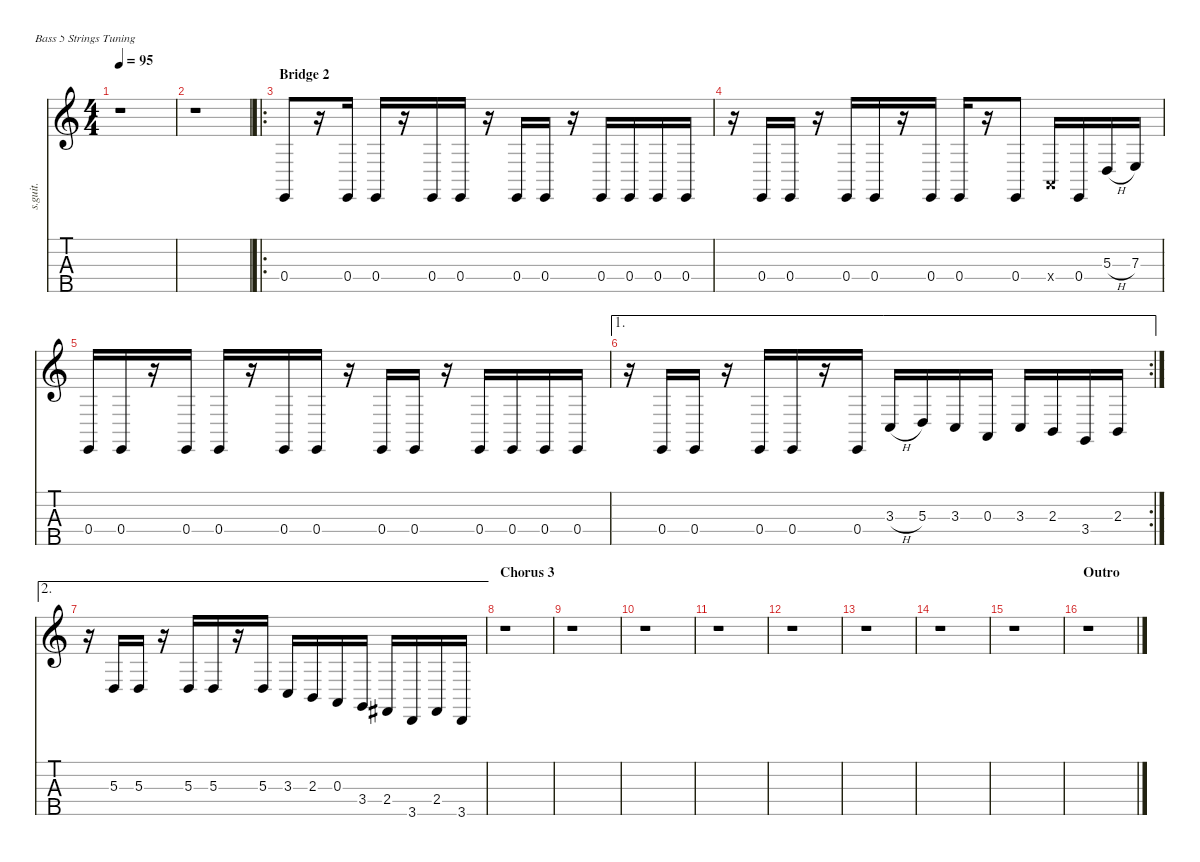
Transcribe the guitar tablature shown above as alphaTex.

\defaultSystemsLayout 4
\hideDynamics
\bracketExtendMode nobrackets
\track ("Francesco DiCosmo" "s.guit.") {instrument slapbass1}
\staff {score tabs}
\tuning (G2 D2 A1 E1 B0)
\ts (4 4)
\tempo 95
\clef g2
\ks c
r.1{dy f} |
r.1 |
\ro
\section ("" "Bridge 2")
0.4.8{lyrics (0 "") lyrics (1 "") lyrics (2 "") lyrics (3 "") lyrics (4 "")} r.16 0.4.16{lyrics (0 "") lyrics (1 "") lyrics (2 "") lyrics (3 "") lyrics (4 "")} 0.4.16{lyrics (0 "") lyrics (1 "") lyrics (2 "") lyrics (3 "") lyrics (4 "")} r.16 0.4.16{lyrics (0 "") lyrics (1 "") lyrics (2 "") lyrics (3 "") lyrics (4 "")} 0.4.16{lyrics (0 "") lyrics (1 "") lyrics (2 "") lyrics (3 "") lyrics (4 "")} r.16 0.4.16{lyrics (0 "") lyrics (1 "") lyrics (2 "") lyrics (3 "") lyrics (4 "")} 0.4.16{lyrics (0 "") lyrics (1 "") lyrics (2 "") lyrics (3 "") lyrics (4 "")} r.16 0.4.16{lyrics (0 "") lyrics (1 "") lyrics (2 "") lyrics (3 "") lyrics (4 "")} 0.4.16{lyrics (0 "") lyrics (1 "") lyrics (2 "") lyrics (3 "") lyrics (4 "")} 0.4.16{lyrics (0 "") lyrics (1 "") lyrics (2 "") lyrics (3 "") lyrics (4 "")} 0.4.16{lyrics (0 "") lyrics (1 "") lyrics (2 "") lyrics (3 "") lyrics (4 "")} |
r.16 0.4.16{lyrics (0 "") lyrics (1 "") lyrics (2 "") lyrics (3 "") lyrics (4 "")} 0.4.16{lyrics (0 "") lyrics (1 "") lyrics (2 "") lyrics (3 "") lyrics (4 "")} r.16 0.4.16{lyrics (0 "") lyrics (1 "") lyrics (2 "") lyrics (3 "") lyrics (4 "")} 0.4.16{lyrics (0 "") lyrics (1 "") lyrics (2 "") lyrics (3 "") lyrics (4 "")} r.16 0.4.16{lyrics (0 "") lyrics (1 "") lyrics (2 "") lyrics (3 "") lyrics (4 "")} 0.4.16{lyrics (0 "") lyrics (1 "") lyrics (2 "") lyrics (3 "") lyrics (4 "")} r.16 0.4.8{lyrics (0 "") lyrics (1 "") lyrics (2 "") lyrics (3 "") lyrics (4 "")} 5.4{x}.16{lyrics (0 "") lyrics (1 "") lyrics (2 "") lyrics (3 "") lyrics (4 "")} 0.4.16{lyrics (0 "") lyrics (1 "") lyrics (2 "") lyrics (3 "") lyrics (4 "")} 5.3{h}.16{lyrics (0 "") lyrics (1 "") lyrics (2 "") lyrics (3 "") lyrics (4 "")} 7.3.16{lyrics (0 "") lyrics (1 "") lyrics (2 "") lyrics (3 "") lyrics (4 "")} |
0.4.16{lyrics (0 "") lyrics (1 "") lyrics (2 "") lyrics (3 "") lyrics (4 "")} 0.4.16{lyrics (0 "") lyrics (1 "") lyrics (2 "") lyrics (3 "") lyrics (4 "")} r.16 0.4.16{lyrics (0 "") lyrics (1 "") lyrics (2 "") lyrics (3 "") lyrics (4 "")} 0.4.16{lyrics (0 "") lyrics (1 "") lyrics (2 "") lyrics (3 "") lyrics (4 "")} r.16 0.4.16{lyrics (0 "") lyrics (1 "") lyrics (2 "") lyrics (3 "") lyrics (4 "")} 0.4.16{lyrics (0 "") lyrics (1 "") lyrics (2 "") lyrics (3 "") lyrics (4 "")} r.16 0.4.16{lyrics (0 "") lyrics (1 "") lyrics (2 "") lyrics (3 "") lyrics (4 "")} 0.4.16{lyrics (0 "") lyrics (1 "") lyrics (2 "") lyrics (3 "") lyrics (4 "")} r.16 0.4.16{lyrics (0 "") lyrics (1 "") lyrics (2 "") lyrics (3 "") lyrics (4 "")} 0.4.16{lyrics (0 "") lyrics (1 "") lyrics (2 "") lyrics (3 "") lyrics (4 "")} 0.4.16{lyrics (0 "") lyrics (1 "") lyrics (2 "") lyrics (3 "") lyrics (4 "")} 0.4.16{lyrics (0 "") lyrics (1 "") lyrics (2 "") lyrics (3 "") lyrics (4 "")} |
\ae 1
\rc 2
r.16 0.4.16{lyrics (0 "") lyrics (1 "") lyrics (2 "") lyrics (3 "") lyrics (4 "")} 0.4.16{lyrics (0 "") lyrics (1 "") lyrics (2 "") lyrics (3 "") lyrics (4 "")} r.16 0.4.16{lyrics (0 "") lyrics (1 "") lyrics (2 "") lyrics (3 "") lyrics (4 "")} 0.4.16{lyrics (0 "") lyrics (1 "") lyrics (2 "") lyrics (3 "") lyrics (4 "")} r.16 0.4.16{lyrics (0 "") lyrics (1 "") lyrics (2 "") lyrics (3 "") lyrics (4 "")} 3.3{h}.16{lyrics (0 "") lyrics (1 "") lyrics (2 "") lyrics (3 "") lyrics (4 "")} 5.3.16{lyrics (0 "") lyrics (1 "") lyrics (2 "") lyrics (3 "") lyrics (4 "")} 3.3.16{lyrics (0 "") lyrics (1 "") lyrics (2 "") lyrics (3 "") lyrics (4 "")} 0.3.16{lyrics (0 "") lyrics (1 "") lyrics (2 "") lyrics (3 "") lyrics (4 "")} 3.3.16{lyrics (0 "") lyrics (1 "") lyrics (2 "") lyrics (3 "") lyrics (4 "")} 2.3.16{lyrics (0 "") lyrics (1 "") lyrics (2 "") lyrics (3 "") lyrics (4 "")} 3.4.16{lyrics (0 "") lyrics (1 "") lyrics (2 "") lyrics (3 "") lyrics (4 "")} 2.3.16{lyrics (0 "") lyrics (1 "") lyrics (2 "") lyrics (3 "") lyrics (4 "")} |
\ae 2
r.16 5.3.16{lyrics (0 "") lyrics (1 "") lyrics (2 "") lyrics (3 "") lyrics (4 "")} 5.3.16{lyrics (0 "") lyrics (1 "") lyrics (2 "") lyrics (3 "") lyrics (4 "")} r.16 5.3.16{lyrics (0 "") lyrics (1 "") lyrics (2 "") lyrics (3 "") lyrics (4 "")} 5.3.16{lyrics (0 "") lyrics (1 "") lyrics (2 "") lyrics (3 "") lyrics (4 "")} r.16 5.3.16{lyrics (0 "") lyrics (1 "") lyrics (2 "") lyrics (3 "") lyrics (4 "")} 3.3.16{lyrics (0 "") lyrics (1 "") lyrics (2 "") lyrics (3 "") lyrics (4 "")} 2.3.16{lyrics (0 "") lyrics (1 "") lyrics (2 "") lyrics (3 "") lyrics (4 "")} 0.3.16{lyrics (0 "") lyrics (1 "") lyrics (2 "") lyrics (3 "") lyrics (4 "")} 3.4.16{lyrics (0 "") lyrics (1 "") lyrics (2 "") lyrics (3 "") lyrics (4 "")} 2.4{acc #}.16{lyrics (0 "") lyrics (1 "") lyrics (2 "") lyrics (3 "") lyrics (4 "")} 3.5.16{lyrics (0 "") lyrics (1 "") lyrics (2 "") lyrics (3 "") lyrics (4 "")} 2.4{acc #}.16{lyrics (0 "") lyrics (1 "") lyrics (2 "") lyrics (3 "") lyrics (4 "")} 3.5.16{lyrics (0 "") lyrics (1 "") lyrics (2 "") lyrics (3 "") lyrics (4 "")} |
\section ("" "Chorus 3")
r.1 |
r.1 |
r.1 |
r.1 |
r.1 |
r.1 |
r.1 |
r.1 |
\section ("" "Outro")
r.1
